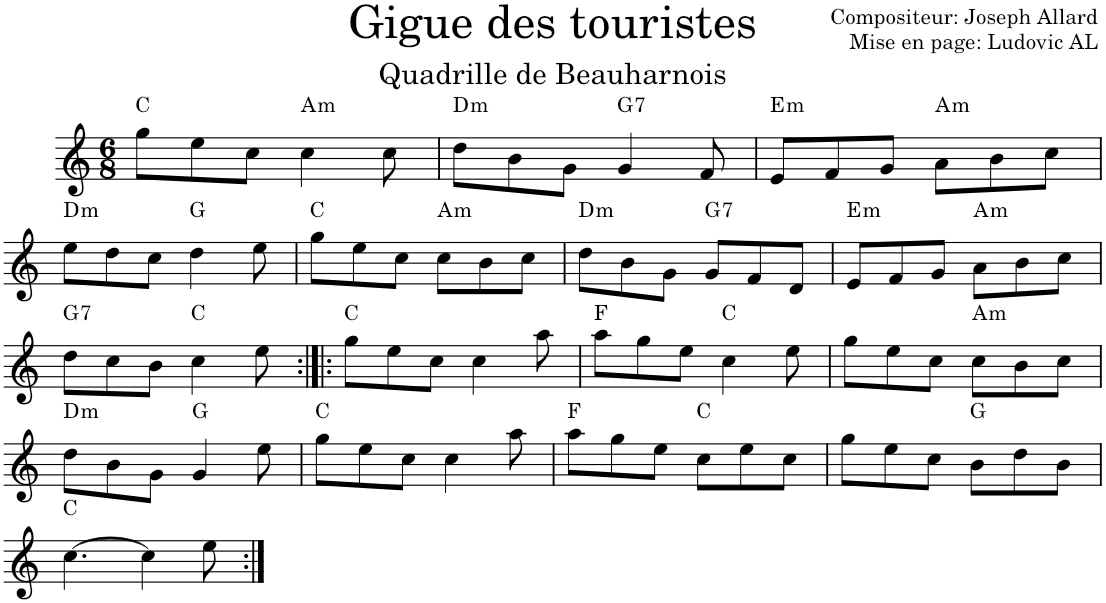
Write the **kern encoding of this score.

**kern	**harte
*part1	*part1
*staff1	*
*I"Voice	*
*I'V	*
*clefG2	*
*k[]	*
*M6/8	*
=1	=1
8gg\L	C:maj
8ee\	.
8cc\J	.
!	!LO:H:kt=m
4cc\	A:min
8cc\	.
=2	=2
!	!LO:H:kt=m
8dd\L	D:min
8b\	.
8g\J	.
!	!LO:H:kt=7
4g/	G:7
8f/	.
=3	=3
!	!LO:H:kt=m
8e/L	E:min
8f/	.
8g/J	.
!	!LO:H:kt=m
8a\L	A:min
8b\	.
8cc\J	.
!!LO:LB:g=z
=4	=4
!	!LO:H:kt=m
8ee\L	D:min
8dd\	.
8cc\J	.
4dd\	G:maj
8ee\	.
=5	=5
8gg\L	C:maj
8ee\	.
8cc\J	.
!	!LO:H:kt=m
8cc\L	A:min
8b\	.
8cc\J	.
=6	=6
!	!LO:H:kt=m
8dd\L	D:min
8b\	.
8g\J	.
!	!LO:H:kt=7
8g/L	G:7
8f/	.
8d/J	.
=7	=7
!	!LO:H:kt=m
8e/L	E:min
8f/	.
8g/J	.
!	!LO:H:kt=m
8a\L	A:min
8b\	.
8cc\J	.
!!LO:LB:g=z
=8	=8
!	!LO:H:kt=7
8dd\L	G:7
8cc\	.
8b\J	.
4cc\	C:maj
8ee\	.
=9:|!|:	=9:|!|:
8gg\L	C:maj
8ee\	.
8cc\J	.
4cc\	.
8aa\	.
=10	=10
8aa\L	F:maj
8gg\	.
8ee\J	.
4cc\	C:maj
8ee\	.
=11	=11
8gg\L	.
8ee\	.
8cc\J	.
!	!LO:H:kt=m
8cc\L	A:min
8b\	.
8cc\J	.
!!LO:LB:g=z
=12	=12
!	!LO:H:kt=m
8dd\L	D:min
8b\	.
8g\J	.
4g/	G:maj
8ee\	.
=13	=13
8gg\L	C:maj
8ee\	.
8cc\J	.
4cc\	.
8aa\	.
=14	=14
8aa\L	F:maj
8gg\	.
8ee\J	.
8cc\L	C:maj
8ee\	.
8cc\J	.
=15	=15
8gg\L	.
8ee\	.
8cc\J	.
8b\L	G:maj
8dd\	.
8b\J	.
!!LO:LB:g=z
=16	=16
[>4.cc\	C:maj
4cc\]	.
8ee\	.
=:|!	=:|!
*-	*-
